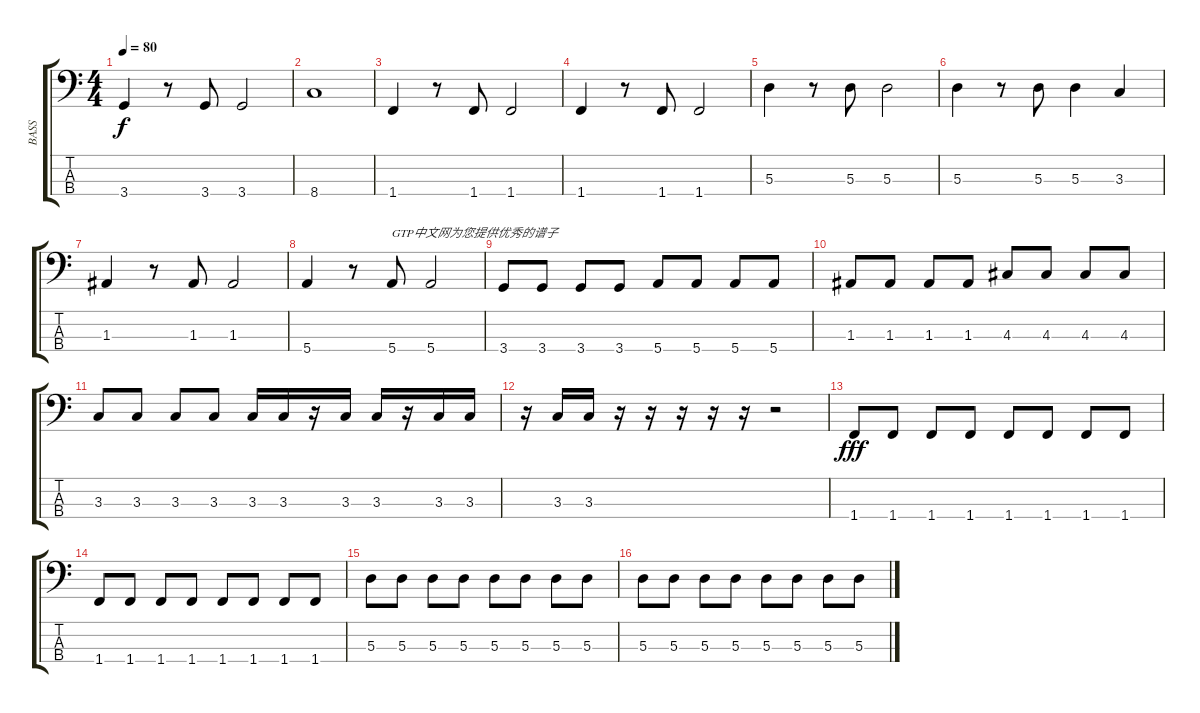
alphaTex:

\track ("BASS" "BASS") {instrument electricbassfinger}
\staff {score tabs}
\tuning (G2 D2 A1 E1) {hide}
\ts (4 4)
\tempo 80
\clef f4
\ks c
3.4.4{dy f} r.8 3.4.8 3.4.2 |
8.4.1 |
1.4.4 r.8 1.4.8 1.4.2 |
1.4.4 r.8 1.4.8 1.4.2 |
5.3.4 r.8 5.3.8 5.3.2 |
5.3.4 r.8 5.3.8 5.3.4 3.3.4 |
1.3.4 r.8 1.3.8 1.3.2 |
5.4.4 r.8 5.4.8{txt "GTP中文网为您提供优秀的谱子"} 5.4.2 |
3.4.8 3.4.8 3.4.8 3.4.8 5.4.8 5.4.8 5.4.8 5.4.8 |
1.3.8 1.3.8 1.3.8 1.3.8 4.3.8 4.3.8 4.3.8 4.3.8 |
3.3.8 3.3.8 3.3.8 3.3.8 3.3.16 3.3.16 r.16 3.3.16 3.3.16 r.16 3.3.16 3.3.16 |
r.16 3.3.16 3.3.16 r.16 r.16 r.16 r.16 r.16 r.2 |
1.4.8{dy fff} 1.4.8 1.4.8 1.4.8 1.4.8 1.4.8 1.4.8 1.4.8 |
1.4.8 1.4.8 1.4.8 1.4.8 1.4.8 1.4.8 1.4.8 1.4.8 |
5.3.8 5.3.8 5.3.8 5.3.8 5.3.8 5.3.8 5.3.8 5.3.8 |
5.3.8 5.3.8 5.3.8 5.3.8 5.3.8 5.3.8 5.3.8 5.3.8
